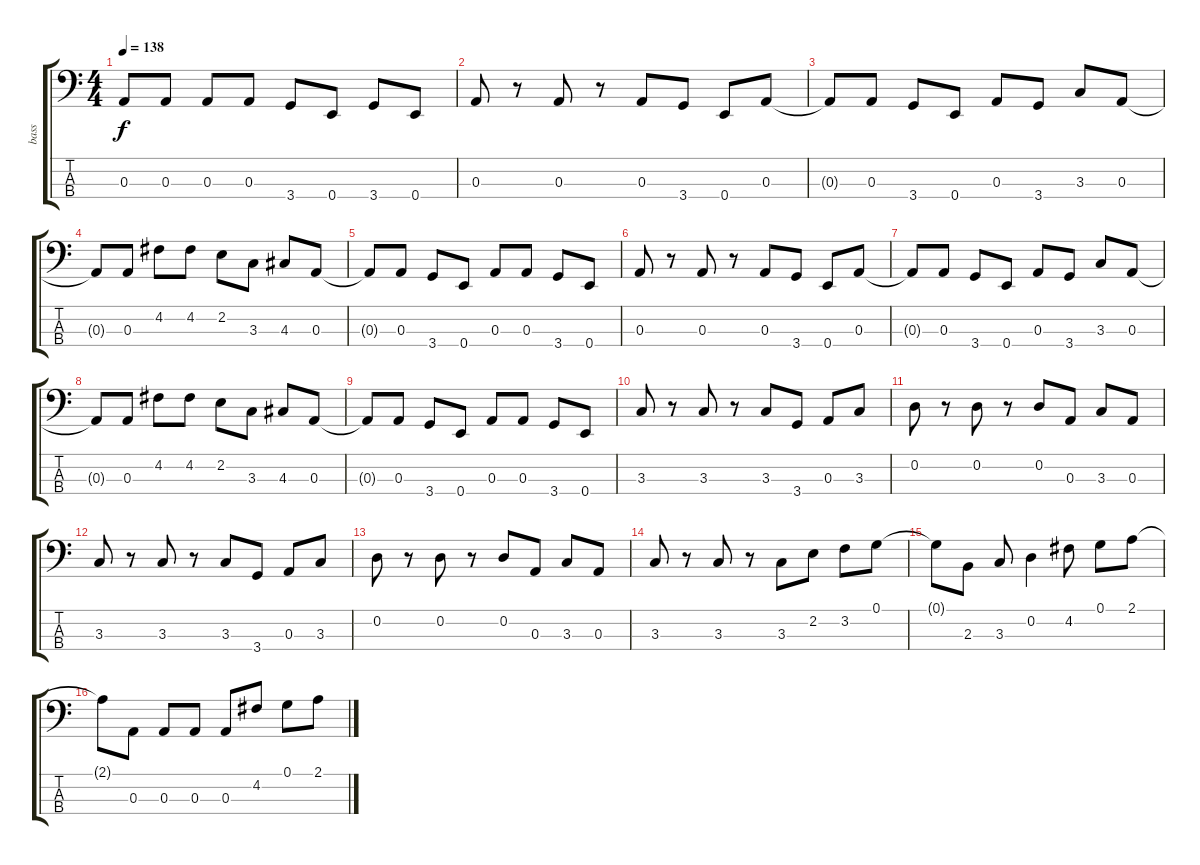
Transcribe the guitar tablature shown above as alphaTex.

\track ("bass" "bass") {instrument electricbasspick}
\staff {score tabs}
\tuning (G2 D2 A1 E1) {hide}
\ts (4 4)
\tempo 138
\clef f4
\ks c
0.3{t}.8{dy f} 0.3.8 0.3.8 0.3.8 3.4.8 0.4.8 3.4.8 0.4.8 |
0.3.8 r.8 0.3.8 r.8 0.3.8 3.4.8 0.4.8 0.3.8 |
0.3{t}.8 0.3.8 3.4.8 0.4.8 0.3.8 3.4.8 3.3.8 0.3.8 |
0.3{t}.8 0.3.8 4.2.8 4.2.8 2.2.8 3.3.8 4.3.8 0.3.8 |
0.3{t}.8 0.3.8 3.4.8 0.4.8 0.3.8 0.3.8 3.4.8 0.4.8 |
0.3.8 r.8 0.3.8 r.8 0.3.8 3.4.8 0.4.8 0.3.8 |
0.3{t}.8 0.3.8 3.4.8 0.4.8 0.3.8 3.4.8 3.3.8 0.3.8 |
0.3{t}.8 0.3.8 4.2.8 4.2.8 2.2.8 3.3.8 4.3.8 0.3.8 |
0.3{t}.8 0.3.8 3.4.8 0.4.8 0.3.8 0.3.8 3.4.8 0.4.8 |
3.3.8 r.8 3.3.8 r.8 3.3.8 3.4.8 0.3.8 3.3.8 |
0.2.8 r.8 0.2.8 r.8 0.2.8 0.3.8 3.3.8 0.3.8 |
3.3.8 r.8 3.3.8 r.8 3.3.8 3.4.8 0.3.8 3.3.8 |
0.2.8 r.8 0.2.8 r.8 0.2.8 0.3.8 3.3.8 0.3.8 |
3.3.8 r.8 3.3.8 r.8 3.3.8 2.2.8 3.2.8 0.1.8 |
0.1{t}.8 2.3.8 3.3.8 0.2.4 4.2.8 0.1.8 2.1.8 |
2.1{t}.8 0.3.8 0.3.8 0.3.8 0.3.8 4.2.8 0.1.8 2.1.8
